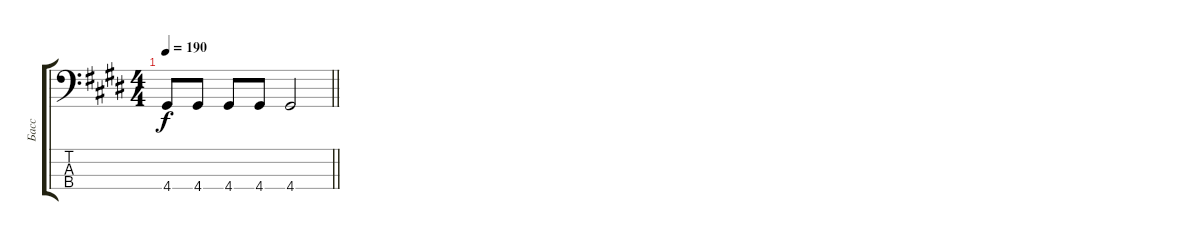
\track ("Басс" "Басс") {instrument electricbassfinger}
\staff {score tabs}
\tuning (G2 D2 A1 E1) {hide}
\ts (4 4)
\tempo 190
\clef f4
\barLineRight lightlight
\ks c#minor
4.4.8{dy f} 4.4.8 4.4.8 4.4.8 4.4.2
